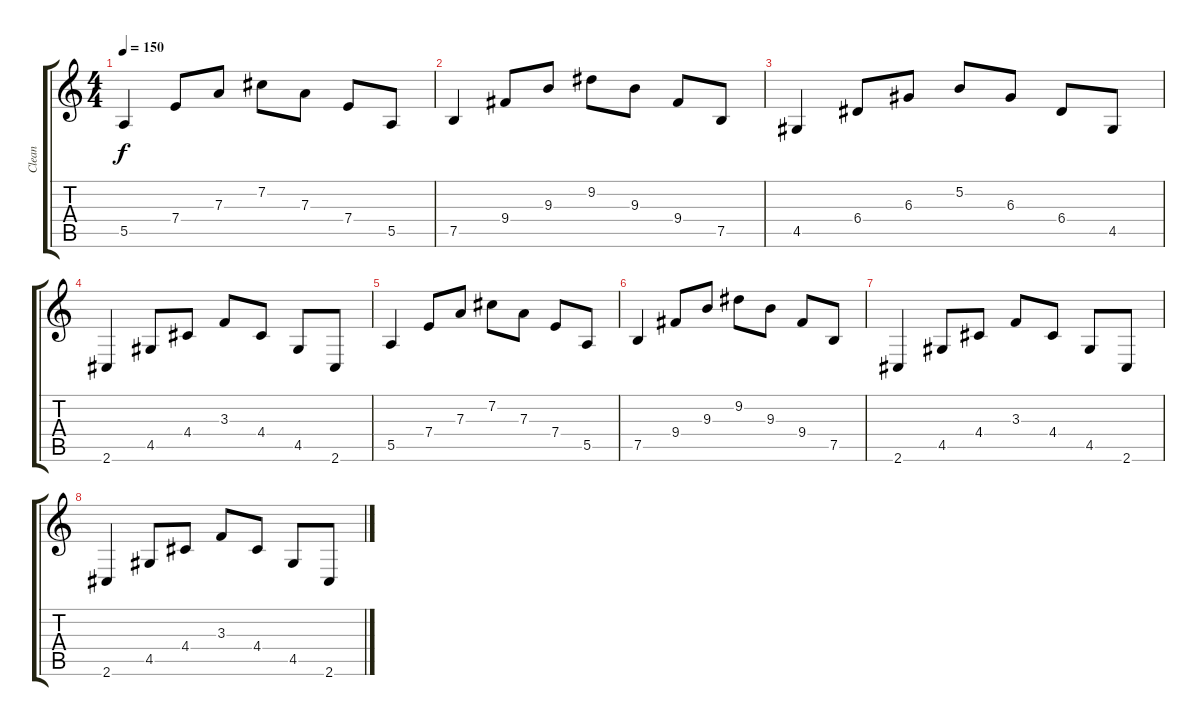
\track ("Clean" "Clean") {instrument acousticguitarsteel}
\staff {score tabs}
\tuning (B3 Gb3 D3 A2 E2 B1) {hide}
\ts (4 4)
\tempo 150
\clef g2
\ks c
5.5.4{dy f} 7.4.8 7.3.8 7.2.8 7.3.8 7.4.8 5.5.8 |
7.5.4 9.4.8 9.3.8 9.2.8 9.3.8 9.4.8 7.5.8 |
4.5.4 6.4.8 6.3.8 5.2.8 6.3.8 6.4.8 4.5.8 |
2.6.4 4.5.8 4.4.8 3.3.8 4.4.8 4.5.8 2.6.8 |
5.5.4 7.4.8 7.3.8 7.2.8 7.3.8 7.4.8 5.5.8 |
7.5.4 9.4.8 9.3.8 9.2.8 9.3.8 9.4.8 7.5.8 |
2.6.4 4.5.8 4.4.8 3.3.8 4.4.8 4.5.8 2.6.8 |
2.6.4 4.5.8 4.4.8 3.3.8 4.4.8 4.5.8 2.6.8
